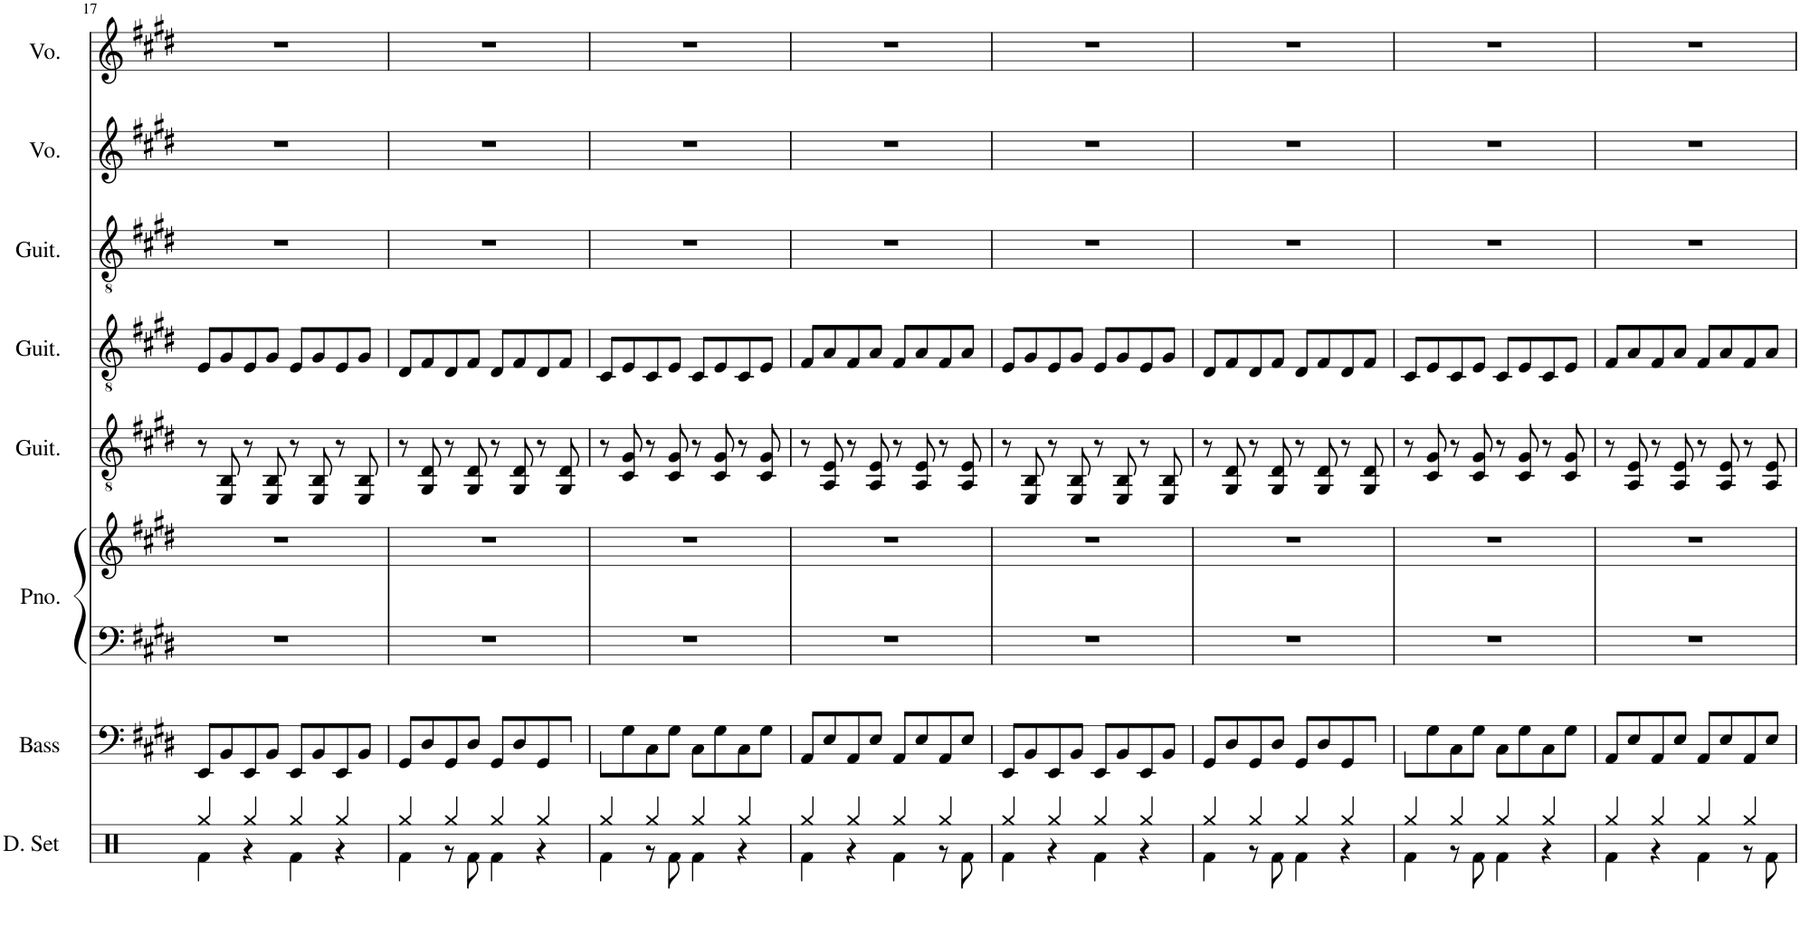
**kern	**kern	**kern	**kern	**kern	**kern	**kern	**kern	**kern
*part8	*part7	*part6	*part6	*part5	*part4	*part3	*part2	*part1
*staff9	*staff8	*staff7	*staff6	*staff5	*staff4	*staff3	*staff2	*staff1
*I"Drumset	*I"Acoustic Bass	*I"Piano	*	*I"Acoustic Guitar	*I"Acoustic Guitar	*I"Acoustic Guitar	*I"Voice	*I"Voice
*I'D. Set	*I'Bass	*I'Pno.	*	*I'Guit.	*I'Guit.	*I'Guit.	*I'Vo.	*I'Vo.
!!LO:PB:g=z
*clefX	*clefF4	*clefF4	*clefG2	*clefGv2	*clefGv2	*clefGv2	*clefG2	*clefG2
*	*Trd7c12	*	*	*	*	*	*	*
*k[]	*k[f#c#g#d#]	*k[f#c#g#d#]	*k[f#c#g#d#]	*k[f#c#g#d#]	*k[f#c#g#d#]	*k[f#c#g#d#]	*k[f#c#g#d#]	*k[f#c#g#d#]
*M4/4	*M4/4	*M4/4	*M4/4	*M4/4	*M4/4	*M4/4	*M4/4	*M4/4
=17	=17	=17	=17	=17	=17	=17	=17	=17
*^	*	*	*	*	*	*	*	*
4Rgg/	4Rf\	8EE/L	1r	1r	8r	8E/L	1r	1r	1r
.	.	8BB/	.	.	8EE/ 8BB/	8G#/	.	.	.
4Rgg/	4r	8EE/	.	.	8r	8E/	.	.	.
.	.	8BB/J	.	.	8EE/ 8BB/	8G#/J	.	.	.
4Rgg/	4Rf\	8EE/L	.	.	8r	8E/L	.	.	.
.	.	8BB/	.	.	8EE/ 8BB/	8G#/	.	.	.
4Rgg/	4r	8EE/	.	.	8r	8E/	.	.	.
.	.	8BB/J	.	.	8EE/ 8BB/	8G#/J	.	.	.
=18	=18	=18	=18	=18	=18	=18	=18	=18	=18
4Rgg/	4Rf\	8GG#/L	1r	1r	8r	8D#/L	1r	1r	1r
.	.	8D#/	.	.	8GG#/ 8D#/	8F#/	.	.	.
4Rgg/	8r	8GG#/	.	.	8r	8D#/	.	.	.
.	8Rf\	8D#/J	.	.	8GG#/ 8D#/	8F#/J	.	.	.
4Rgg/	4Rf\	8GG#/L	.	.	8r	8D#/L	.	.	.
.	.	8D#/	.	.	8GG#/ 8D#/	8F#/	.	.	.
4Rgg/	4r	8GG#/	.	.	8r	8D#/	.	.	.
.	.	8D#/J	.	.	8GG#/ 8D#/	8F#/J	.	.	.
=19	=19	=19	=19	=19	=19	=19	=19	=19	=19
4Rgg/	4Rf\	8C#\L	1r	1r	8r	8C#/L	1r	1r	1r
.	.	8G#\	.	.	8C#/ 8G#/	8E/	.	.	.
4Rgg/	8r	8C#\	.	.	8r	8C#/	.	.	.
.	8Rf\	8G#\J	.	.	8C#/ 8G#/	8E/J	.	.	.
4Rgg/	4Rf\	8C#\L	.	.	8r	8C#/L	.	.	.
.	.	8G#\	.	.	8C#/ 8G#/	8E/	.	.	.
4Rgg/	4r	8C#\	.	.	8r	8C#/	.	.	.
.	.	8G#\J	.	.	8C#/ 8G#/	8E/J	.	.	.
=20	=20	=20	=20	=20	=20	=20	=20	=20	=20
4Rgg/	4Rf\	8AA/L	1r	1r	8r	8F#/L	1r	1r	1r
.	.	8E/	.	.	8AA/ 8E/	8A/	.	.	.
4Rgg/	4r	8AA/	.	.	8r	8F#/	.	.	.
.	.	8E/J	.	.	8AA/ 8E/	8A/J	.	.	.
4Rgg/	4Rf\	8AA/L	.	.	8r	8F#/L	.	.	.
.	.	8E/	.	.	8AA/ 8E/	8A/	.	.	.
4Rgg/	8r	8AA/	.	.	8r	8F#/	.	.	.
.	8Rf\	8E/J	.	.	8AA/ 8E/	8A/J	.	.	.
=21	=21	=21	=21	=21	=21	=21	=21	=21	=21
4Rgg/	4Rf\	8EE/L	1r	1r	8r	8E/L	1r	1r	1r
.	.	8BB/	.	.	8EE/ 8BB/	8G#/	.	.	.
4Rgg/	4r	8EE/	.	.	8r	8E/	.	.	.
.	.	8BB/J	.	.	8EE/ 8BB/	8G#/J	.	.	.
4Rgg/	4Rf\	8EE/L	.	.	8r	8E/L	.	.	.
.	.	8BB/	.	.	8EE/ 8BB/	8G#/	.	.	.
4Rgg/	4r	8EE/	.	.	8r	8E/	.	.	.
.	.	8BB/J	.	.	8EE/ 8BB/	8G#/J	.	.	.
=22	=22	=22	=22	=22	=22	=22	=22	=22	=22
4Rgg/	4Rf\	8GG#/L	1r	1r	8r	8D#/L	1r	1r	1r
.	.	8D#/	.	.	8GG#/ 8D#/	8F#/	.	.	.
4Rgg/	8r	8GG#/	.	.	8r	8D#/	.	.	.
.	8Rf\	8D#/J	.	.	8GG#/ 8D#/	8F#/J	.	.	.
4Rgg/	4Rf\	8GG#/L	.	.	8r	8D#/L	.	.	.
.	.	8D#/	.	.	8GG#/ 8D#/	8F#/	.	.	.
4Rgg/	4r	8GG#/	.	.	8r	8D#/	.	.	.
.	.	8D#/J	.	.	8GG#/ 8D#/	8F#/J	.	.	.
=23	=23	=23	=23	=23	=23	=23	=23	=23	=23
4Rgg/	4Rf\	8C#\L	1r	1r	8r	8C#/L	1r	1r	1r
.	.	8G#\	.	.	8C#/ 8G#/	8E/	.	.	.
4Rgg/	8r	8C#\	.	.	8r	8C#/	.	.	.
.	8Rf\	8G#\J	.	.	8C#/ 8G#/	8E/J	.	.	.
4Rgg/	4Rf\	8C#\L	.	.	8r	8C#/L	.	.	.
.	.	8G#\	.	.	8C#/ 8G#/	8E/	.	.	.
4Rgg/	4r	8C#\	.	.	8r	8C#/	.	.	.
.	.	8G#\J	.	.	8C#/ 8G#/	8E/J	.	.	.
=24	=24	=24	=24	=24	=24	=24	=24	=24	=24
4Rgg/	4Rf\	8AA/L	1r	1r	8r	8F#/L	1r	1r	1r
.	.	8E/	.	.	8AA/ 8E/	8A/	.	.	.
4Rgg/	4r	8AA/	.	.	8r	8F#/	.	.	.
.	.	8E/J	.	.	8AA/ 8E/	8A/J	.	.	.
4Rgg/	4Rf\	8AA/L	.	.	8r	8F#/L	.	.	.
.	.	8E/	.	.	8AA/ 8E/	8A/	.	.	.
4Rgg/	8r	8AA/	.	.	8r	8F#/	.	.	.
.	8Rf\	8E/J	.	.	8AA/ 8E/	8A/J	.	.	.
*v	*v	*	*	*	*	*	*	*	*
=	=	=	=	=	=	=	=	=
*-	*-	*-	*-	*-	*-	*-	*-	*-
